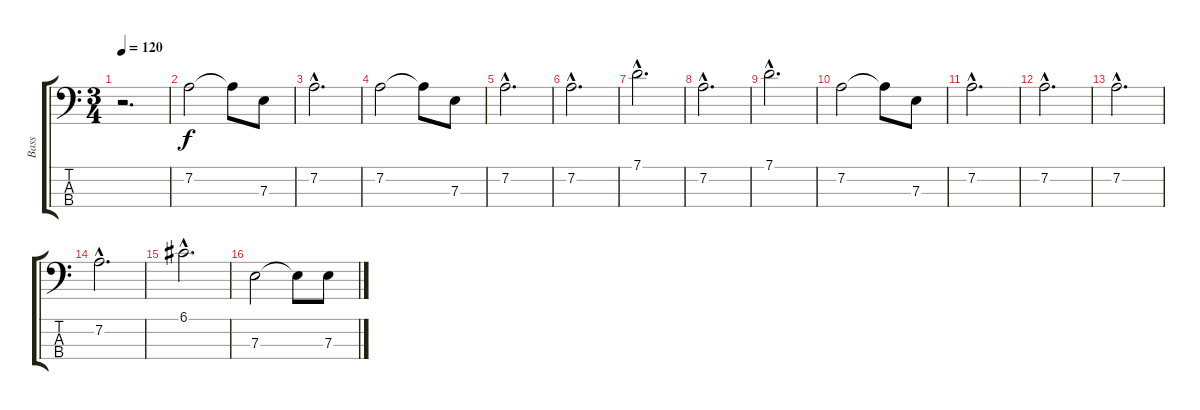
\track ("Bass" "Bass") {instrument fretlessbass}
\staff {score tabs}
\tuning (G2 D2 A1 E1) {hide}
\ts (3 4)
\tempo 120
\clef f4
\ks c
r.2{d dy f instrument fretlessbass} |
7.2.2 7.2{t}.8 7.3.8 |
7.2{hac}.2{d} |
7.2.2 7.2{t}.8 7.3.8 |
7.2{hac}.2{d} |
7.2{hac}.2{d} |
7.1{hac}.2{d} |
7.2{hac}.2{d} |
7.1{hac}.2{d} |
7.2.2 7.2{t}.8 7.3.8 |
7.2{hac}.2{d} |
7.2{hac}.2{d} |
7.2{hac}.2{d} |
7.2{hac}.2{d} |
6.1{hac}.2{d} |
7.3.2 7.3{t}.8 7.3.8
